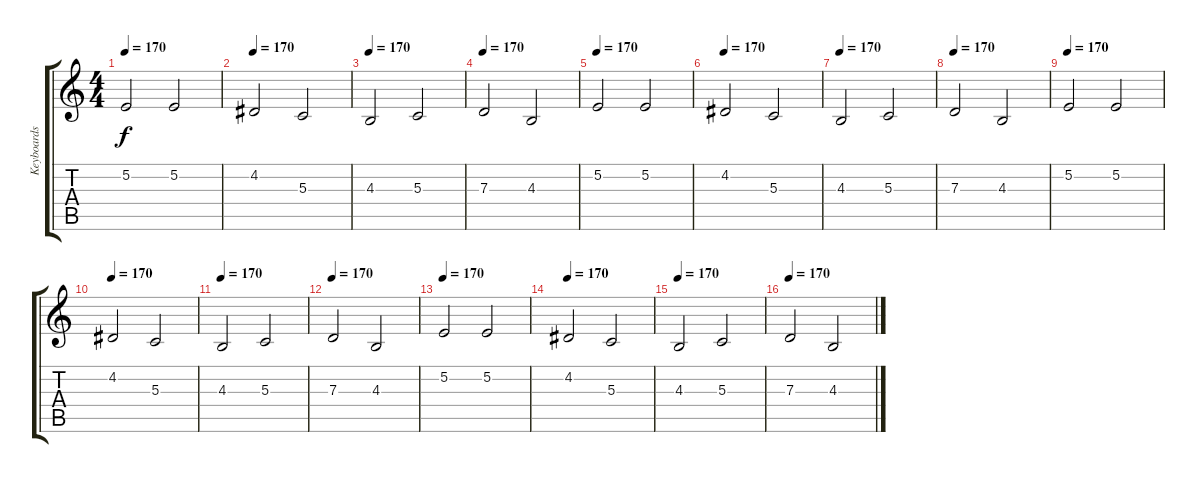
\track ("Keyboards" "Keyboards") {instrument churchorgan}
\staff {score tabs}
\tuning (E4 B3 G3 D3 A2 E2) {hide}
\ts (4 4)
\tempo 170
\clef g2
\ks c
5.2.2{dy f} 5.2.2 |
\tempo 170
4.2.2 5.3.2 |
\tempo 170
4.3.2 5.3.2 |
\tempo 170
7.3.2 4.3.2 |
\tempo 170
5.2.2 5.2.2 |
\tempo 170
4.2.2 5.3.2 |
\tempo 170
4.3.2 5.3.2 |
\tempo 170
7.3.2 4.3.2 |
\tempo 170
5.2.2 5.2.2 |
\tempo 170
4.2.2 5.3.2 |
\tempo 170
4.3.2 5.3.2 |
\tempo 170
7.3.2 4.3.2 |
\tempo 170
5.2.2 5.2.2 |
\tempo 170
4.2.2 5.3.2 |
\tempo 170
4.3.2 5.3.2 |
\tempo 170
7.3.2 4.3.2
